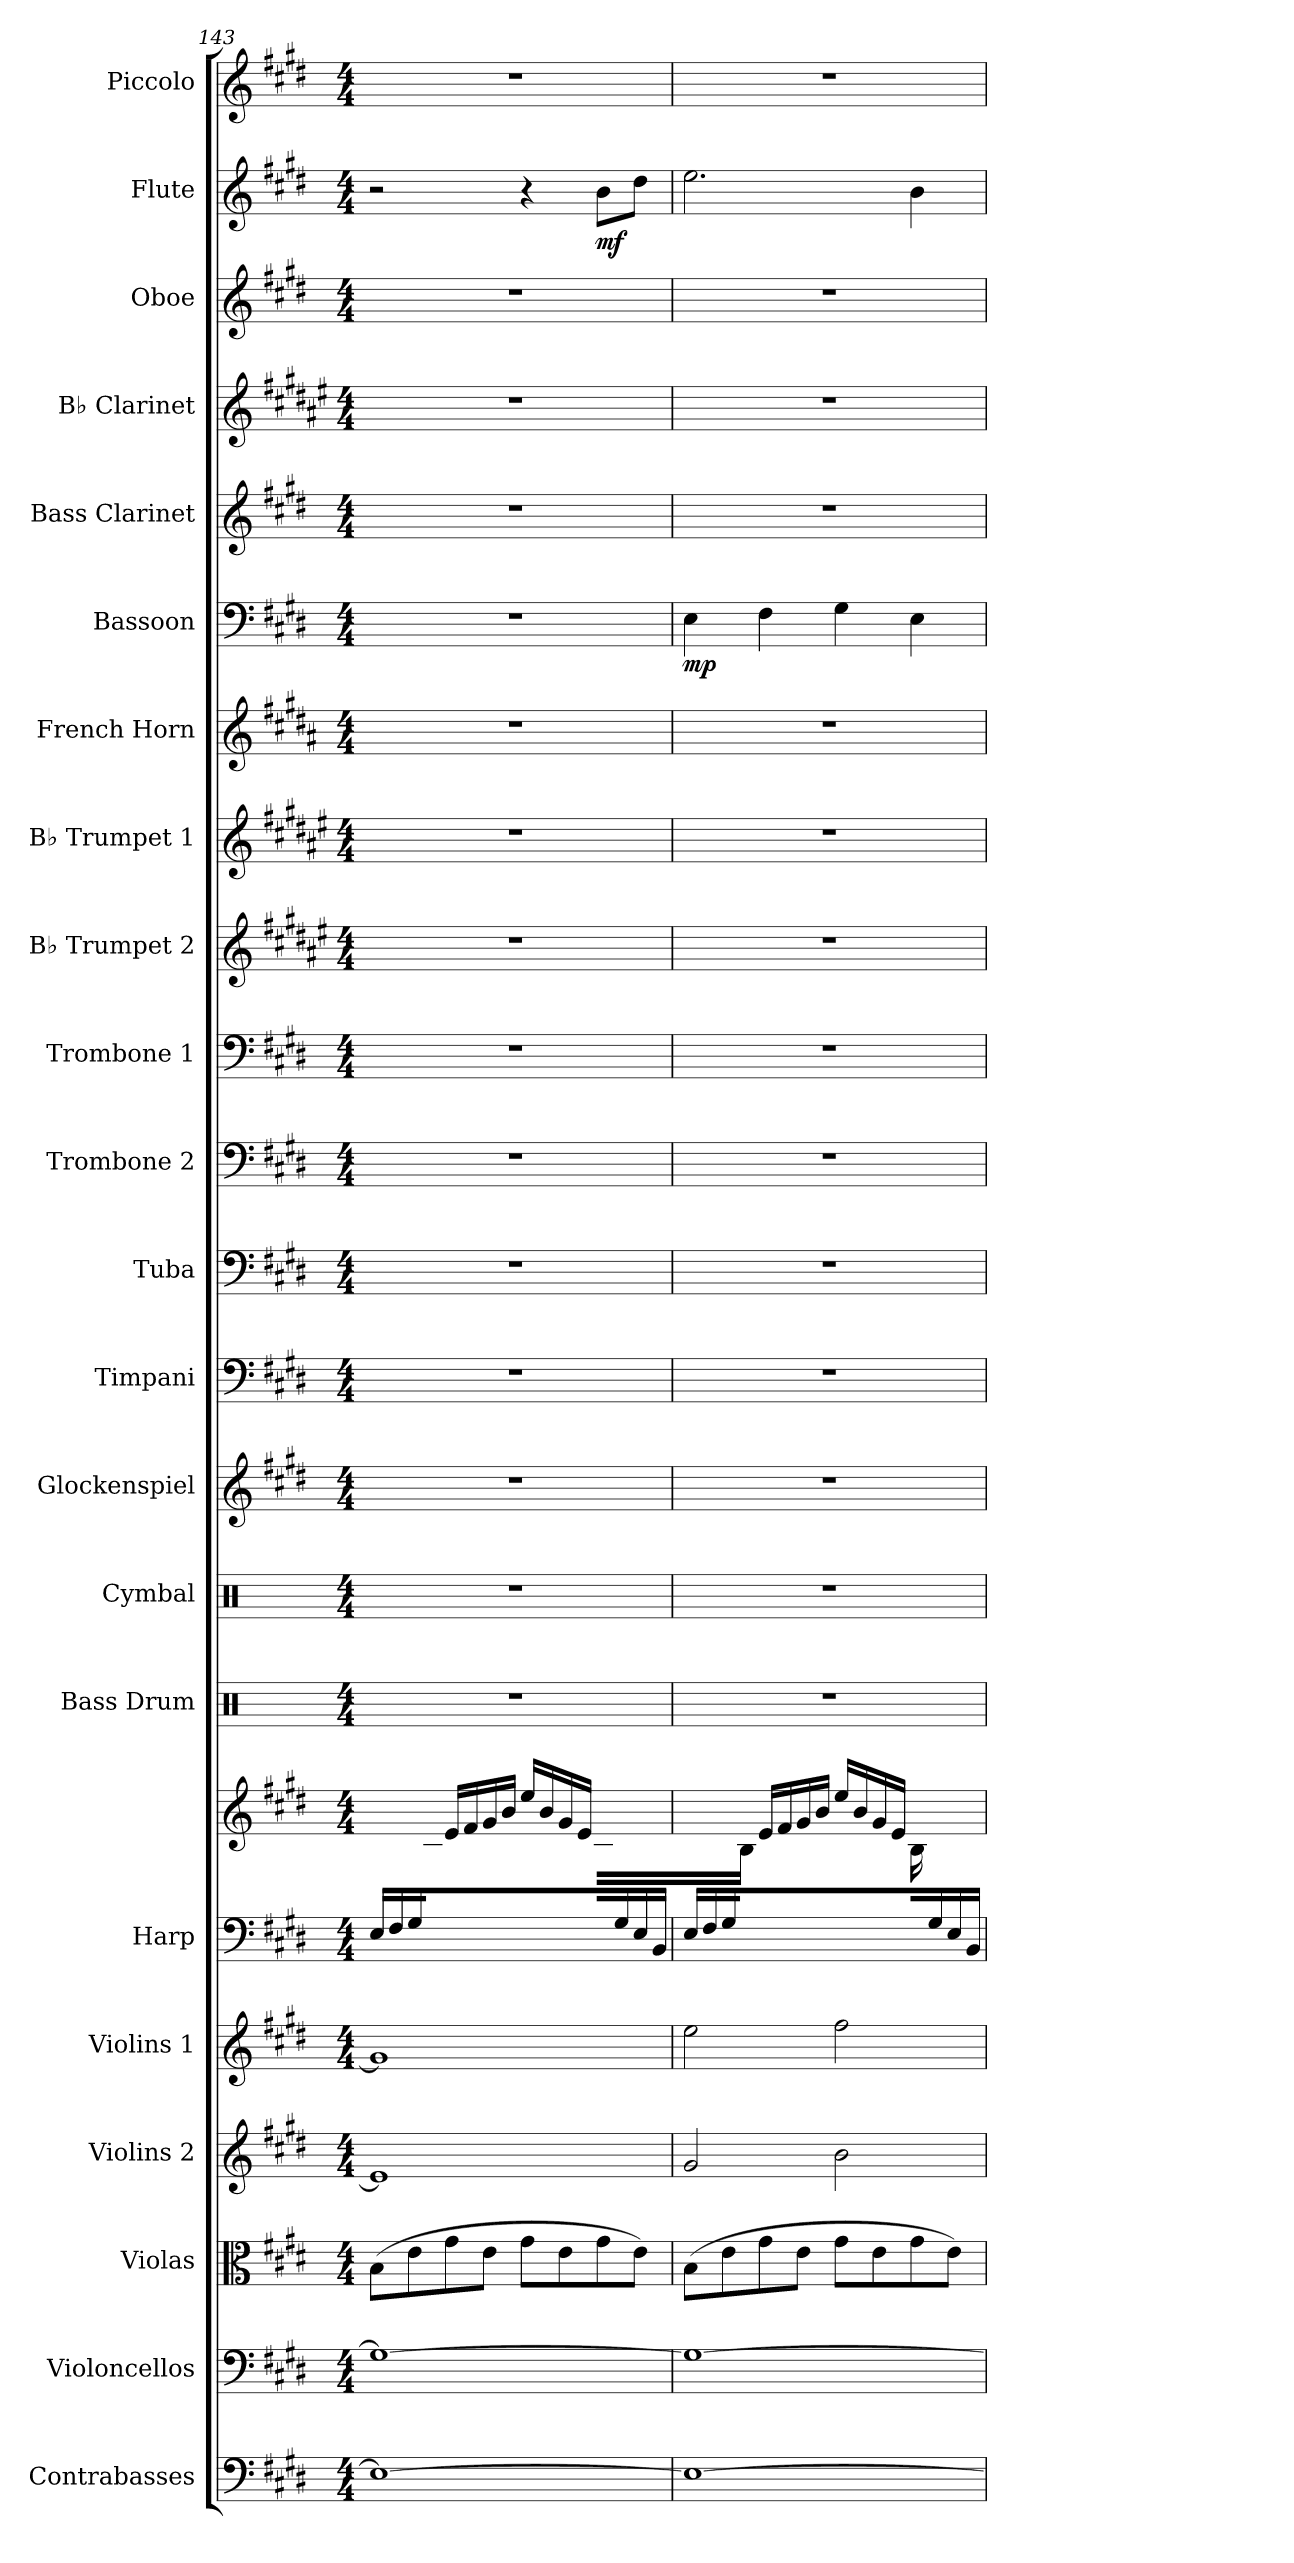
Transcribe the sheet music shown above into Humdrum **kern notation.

**kern	**kern	**kern	**kern	**kern	**kern	**kern	**kern	**kern	**kern	**kern	**kern	**kern	**kern	**kern	**kern	**kern	**kern	**dynam	**kern	**kern	**kern	**kern	**dynam	**kern
*part22	*part21	*part20	*part19	*part18	*part17	*part17	*part16	*part15	*part14	*part13	*part12	*part11	*part10	*part9	*part8	*part7	*part6	*part6	*part5	*part4	*part3	*part2	*part2	*part1
*staff23	*staff22	*staff21	*staff20	*staff19	*staff18	*staff17	*staff16	*staff15	*staff14	*staff13	*staff12	*staff11	*staff10	*staff9	*staff8	*staff7	*staff6	*staff6	*staff5	*staff4	*staff3	*staff2	*staff2	*staff1
*I"Contrabasses	*I"Violoncellos	*I"Violas	*I"Violins 2	*I"Violins 1	*I"Harp	*	*I"Bass Drum	*I"Cymbal	*I"Glockenspiel	*I"Timpani	*I"Tuba	*I"Trombone 2	*I"Trombone 1	*I"B♭ Trumpet 2	*I"B♭ Trumpet 1	*I"French Horn	*I"Bassoon	*	*I"Bass Clarinet	*I"B♭ Clarinet	*I"Oboe	*I"Flute	*	*I"Piccolo
*I'Cbs.	*I'Vcs.	*I'Vlas.	*I'Vlns. 2	*I'Vlns. 1	*I'Hrp.	*	*I'B. Dr.	*I'Cym.	*I'Glock.	*I'Timp.	*I'Tba.	*I'Tbn. 2	*I'Tbn. 1	*I'B♭ Tpt. 2	*I'B♭ Tpt. 1	*I'F Hn.	*I'Bsn.	*	*I'B. Cl.	*I'B♭ Cl.	*I'Ob.	*I'Fl.	*	*I'Picc.
*clefF4	*clefF4	*clefC3	*clefG2	*clefG2	*clefF4	*clefG2	*clefX	*clefX	*clefG2	*clefF4	*clefF4	*clefF4	*clefF4	*clefG2	*clefG2	*clefG2	*clefF4	*	*clefG2	*clefG2	*clefG2	*clefG2	*	*clefG2
*ITrd7c12	*	*	*	*	*	*	*	*	*ITrd-14c-24	*	*	*	*	*ITrd1c2	*ITrd1c2	*ITrd4c7	*	*	*ITrd8c14	*ITrd1c2	*	*	*	*ITrd-7c-12
*k[f#c#g#d#]	*k[f#c#g#d#]	*k[f#c#g#d#]	*k[f#c#g#d#]	*k[f#c#g#d#]	*k[f#c#g#d#]	*k[f#c#g#d#]	*k[]	*k[]	*k[f#c#g#d#]	*k[f#c#g#d#]	*k[f#c#g#d#]	*k[f#c#g#d#]	*k[f#c#g#d#]	*k[f#c#g#d#]	*k[f#c#g#d#]	*k[f#c#g#d#]	*k[f#c#g#d#]	*	*k[f#c#g#d#]	*k[f#c#g#d#]	*k[f#c#g#d#]	*k[f#c#g#d#]	*	*k[f#c#g#d#]
*M4/4	*M4/4	*M4/4	*M4/4	*M4/4	*M4/4	*M4/4	*M4/4	*M4/4	*M4/4	*M4/4	*M4/4	*M4/4	*M4/4	*M4/4	*M4/4	*M4/4	*M4/4	*	*M4/4	*M4/4	*M4/4	*M4/4	*	*M4/4
=143	=143	=143	=143	=143	=143	=143	=143	=143	=143	=143	=143	=143	=143	=143	=143	=143	=143	=143	=143	=143	=143	=143	=143	=143
*	*	*	*	*	*	*^	*	*	*	*	*	*	*	*	*	*	*	*	*	*	*	*	*	*
1EE_	1G#_	(>8B\L	1e]	1g#]	16E/LL	4ryy	8.ryy	1r	1r	1r	1r	1r	1r	1r	1r	1r	1r	1r	.	1r	1r	1r	2r	.	1r
.	.	.	.	.	16F#/	.	.	.	.	.	.	.	.	.	.	.	.	.	.	.	.	.	.	.	.
.	.	8e\	.	.	16G#/	.	.	.	.	.	.	.	.	.	.	.	.	.	.	.	.	.	.	.	.
.	.	.	.	.	16ryy	.	16B\JJ	.	.	.	.	.	.	.	.	.	.	.	.	.	.	.	.	.	.
.	.	8g#\	.	.	4ryy	16e/LL	2ryy	.	.	.	.	.	.	.	.	.	.	.	.	.	.	.	.	.	.
.	.	.	.	.	.	16f#/	.	.	.	.	.	.	.	.	.	.	.	.	.	.	.	.	.	.	.
.	.	8e\J	.	.	.	16g#/	.	.	.	.	.	.	.	.	.	.	.	.	.	.	.	.	.	.	.
.	.	.	.	.	.	16b/JJ	.	.	.	.	.	.	.	.	.	.	.	.	.	.	.	.	.	.	.
.	.	8g#\L	.	.	4ryy	16ee/LL	.	.	.	.	.	.	.	.	.	.	.	.	.	.	.	.	4r	.	.
.	.	.	.	.	.	16b/	.	.	.	.	.	.	.	.	.	.	.	.	.	.	.	.	.	.	.
.	.	8e\	.	.	.	16g#/	.	.	.	.	.	.	.	.	.	.	.	.	.	.	.	.	.	.	.
.	.	.	.	.	.	16e/JJ	.	.	.	.	.	.	.	.	.	.	.	.	.	.	.	.	.	.	.
!	!	!	!	!	!	!	!	!	!	!	!	!	!	!	!	!	!	!	!	!	!	!	!	!LO:DY:b	!
.	.	8g#\	.	.	16ryy	4ryy	16B\LL	.	.	.	.	.	.	.	.	.	.	.	.	.	.	.	8b\L	mf	.
.	.	.	.	.	16G#/	.	8.ryy	.	.	.	.	.	.	.	.	.	.	.	.	.	.	.	.	.	.
.	.	8e\J)	.	.	16E/	.	.	.	.	.	.	.	.	.	.	.	.	.	.	.	.	.	8dd#\J	.	.
.	.	.	.	.	16BB/JJ	.	.	.	.	.	.	.	.	.	.	.	.	.	.	.	.	.	.	.	.
=144	=144	=144	=144	=144	=144	=144	=144	=144	=144	=144	=144	=144	=144	=144	=144	=144	=144	=144	=144	=144	=144	=144	=144	=144	=144
!	!	!	!	!	!	!	!	!	!	!	!	!	!	!	!	!	!	!	!LO:DY:b	!	!	!	!	!	!
1EE_	1G#_	(>8B\L	2g#/	2ee\	16E/LL	4ryy	8.ryy	1r	1r	1r	1r	1r	1r	1r	1r	1r	1r	4E\	mp	1r	1r	1r	2.ee\	.	1r
.	.	.	.	.	16F#/	.	.	.	.	.	.	.	.	.	.	.	.	.	.	.	.	.	.	.	.
.	.	8e\	.	.	16G#/	.	.	.	.	.	.	.	.	.	.	.	.	.	.	.	.	.	.	.	.
.	.	.	.	.	16ryy	.	16B\JJ	.	.	.	.	.	.	.	.	.	.	.	.	.	.	.	.	.	.
.	.	8g#\	.	.	4ryy	16e/LL	2ryy	.	.	.	.	.	.	.	.	.	.	4F#\	.	.	.	.	.	.	.
.	.	.	.	.	.	16f#/	.	.	.	.	.	.	.	.	.	.	.	.	.	.	.	.	.	.	.
.	.	8e\J	.	.	.	16g#/	.	.	.	.	.	.	.	.	.	.	.	.	.	.	.	.	.	.	.
.	.	.	.	.	.	16b/JJ	.	.	.	.	.	.	.	.	.	.	.	.	.	.	.	.	.	.	.
.	.	8g#\L	2b\	2ff#\	4ryy	16ee/LL	.	.	.	.	.	.	.	.	.	.	.	4G#\	.	.	.	.	.	.	.
.	.	.	.	.	.	16b/	.	.	.	.	.	.	.	.	.	.	.	.	.	.	.	.	.	.	.
.	.	8e\	.	.	.	16g#/	.	.	.	.	.	.	.	.	.	.	.	.	.	.	.	.	.	.	.
.	.	.	.	.	.	16e/JJ	.	.	.	.	.	.	.	.	.	.	.	.	.	.	.	.	.	.	.
.	.	8g#\	.	.	16ryy	4ryy	16B\LL	.	.	.	.	.	.	.	.	.	.	4E\	.	.	.	.	4b\	.	.
.	.	.	.	.	16G#/	.	8.ryy	.	.	.	.	.	.	.	.	.	.	.	.	.	.	.	.	.	.
.	.	8e\J)	.	.	16E/	.	.	.	.	.	.	.	.	.	.	.	.	.	.	.	.	.	.	.	.
.	.	.	.	.	16BB/JJ	.	.	.	.	.	.	.	.	.	.	.	.	.	.	.	.	.	.	.	.
*	*	*	*	*	*	*v	*v	*	*	*	*	*	*	*	*	*	*	*	*	*	*	*	*	*	*
=	=	=	=	=	=	=	=	=	=	=	=	=	=	=	=	=	=	=	=	=	=	=	=	=
*-	*-	*-	*-	*-	*-	*-	*-	*-	*-	*-	*-	*-	*-	*-	*-	*-	*-	*-	*-	*-	*-	*-	*-	*-
